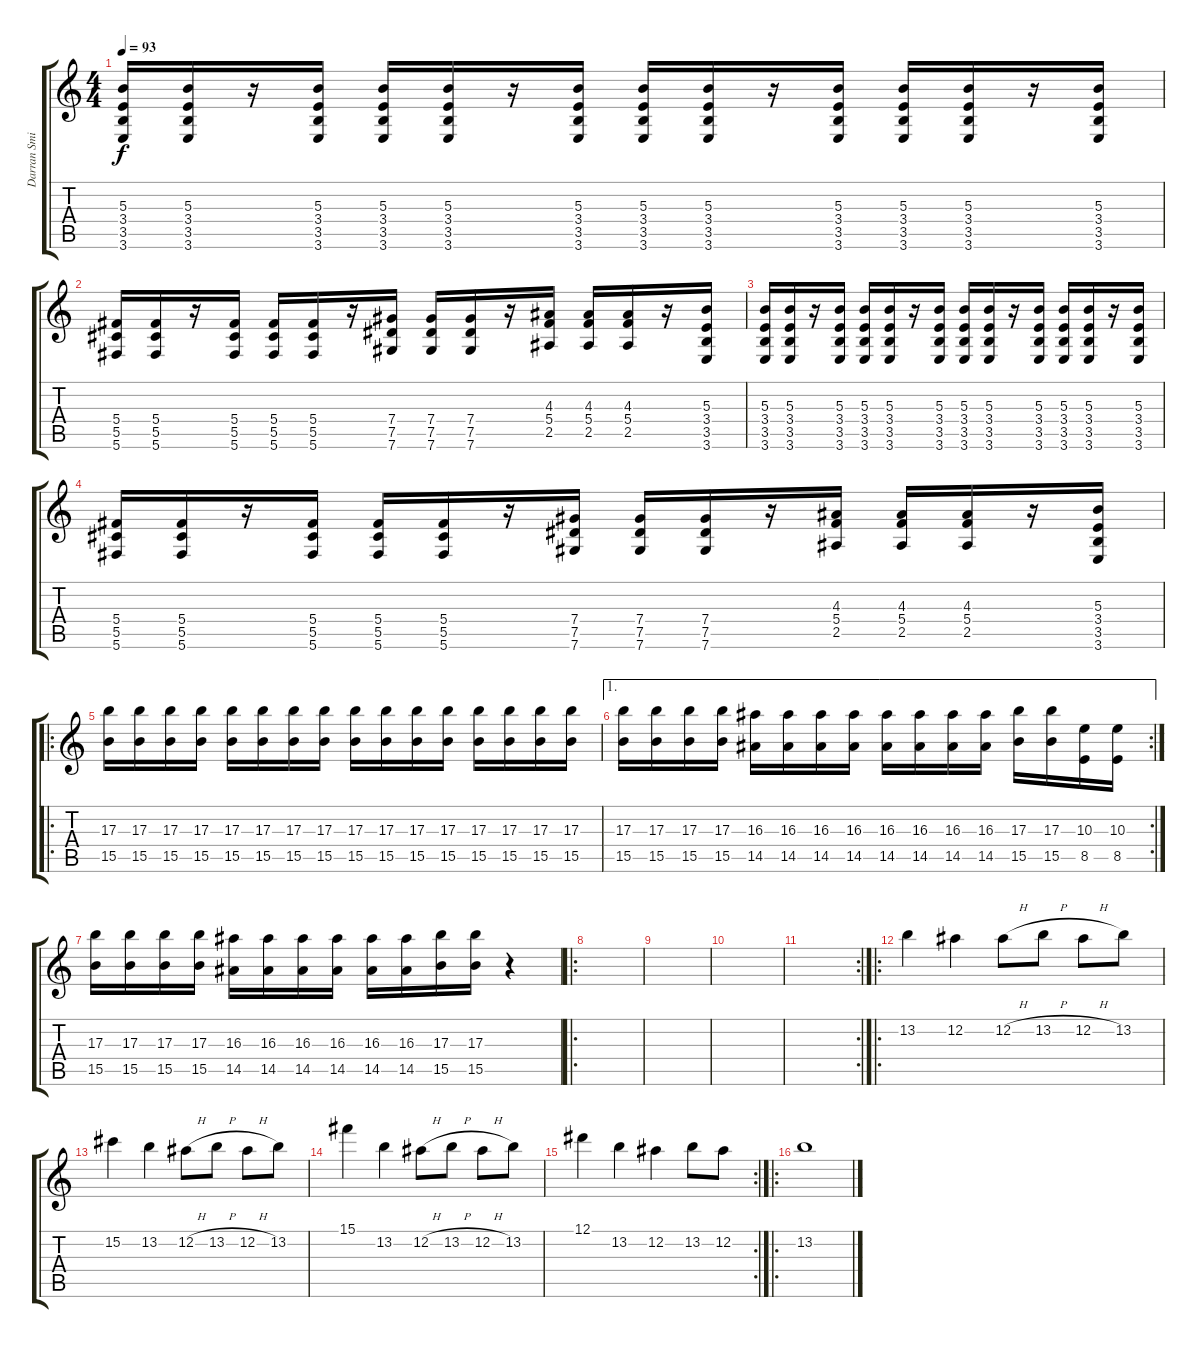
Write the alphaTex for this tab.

\track ("Darran Smith" "Darran Smi") {instrument distortionguitar}
\staff {score tabs}
\tuning (Eb4 Bb3 Gb3 Db3 Ab2 Db2) {hide}
\ts (4 4)
\tempo 93
\clef g2
\ks c
(5.3 3.4 3.5 3.6).16{dy f} (5.3 3.4 3.5 3.6).16 r.16 (5.3 3.4 3.5 3.6).16 (5.3 3.4 3.5 3.6).16 (5.3 3.4 3.5 3.6).16 r.16 (5.3 3.4 3.5 3.6).16 (5.3 3.4 3.5 3.6).16 (5.3 3.4 3.5 3.6).16 r.16 (5.3 3.4 3.5 3.6).16 (5.3 3.4 3.5 3.6).16 (5.3 3.4 3.5 3.6).16 r.16 (5.3 3.4 3.5 3.6).16 |
(5.4 5.5 5.6).16 (5.4 5.5 5.6).16 r.16 (5.4 5.5 5.6).16 (5.4 5.5 5.6).16 (5.4 5.5 5.6).16 r.16 (7.4 7.5 7.6).16 (7.4 7.5 7.6).16 (7.4 7.5 7.6).16 r.16 (4.3 5.4 2.5).16 (4.3 5.4 2.5).16 (4.3 5.4 2.5).16 r.16 (5.3 3.4 3.5 3.6).16 |
(5.3 3.4 3.5 3.6).16 (5.3 3.4 3.5 3.6).16 r.16 (5.3 3.4 3.5 3.6).16 (5.3 3.4 3.5 3.6).16 (5.3 3.4 3.5 3.6).16 r.16 (5.3 3.4 3.5 3.6).16 (5.3 3.4 3.5 3.6).16 (5.3 3.4 3.5 3.6).16 r.16 (5.3 3.4 3.5 3.6).16 (5.3 3.4 3.5 3.6).16 (5.3 3.4 3.5 3.6).16 r.16 (5.3 3.4 3.5 3.6).16 |
(5.4 5.5 5.6).16 (5.4 5.5 5.6).16 r.16 (5.4 5.5 5.6).16 (5.4 5.5 5.6).16 (5.4 5.5 5.6).16 r.16 (7.4 7.5 7.6).16 (7.4 7.5 7.6).16 (7.4 7.5 7.6).16 r.16 (4.3 5.4 2.5).16 (4.3 5.4 2.5).16 (4.3 5.4 2.5).16 r.16 (5.3 3.4 3.5 3.6).16 |
\ro
(17.3 15.5).16 (17.3 15.5).16 (17.3 15.5).16 (17.3 15.5).16 (17.3 15.5).16 (17.3 15.5).16 (17.3 15.5).16 (17.3 15.5).16 (17.3 15.5).16 (17.3 15.5).16 (17.3 15.5).16 (17.3 15.5).16 (17.3 15.5).16 (17.3 15.5).16 (17.3 15.5).16 (17.3 15.5).16 |
\ae 1
\rc 2
(17.3 15.5).16 (17.3 15.5).16 (17.3 15.5).16 (17.3 15.5).16 (16.3 14.5).16 (16.3 14.5).16 (16.3 14.5).16 (16.3 14.5).16 (16.3 14.5).16 (16.3 14.5).16 (16.3 14.5).16 (16.3 14.5).16 (17.3 15.5).16 (17.3 15.5).16 (10.3 8.5).16 (10.3 8.5).16 |
(17.3 15.5).16 (17.3 15.5).16 (17.3 15.5).16 (17.3 15.5).16 (16.3 14.5).16 (16.3 14.5).16 (16.3 14.5).16 (16.3 14.5).16 (16.3 14.5).16 (16.3 14.5).16 (17.3 15.5).16 (17.3 15.5).16 r.4 |
\ro
|
|
|
\rc 2
|
\ro
13.2.4 12.2.4 12.2{h}.8 13.2{h}.8 12.2{h}.8 13.2.8 |
15.2.4 13.2.4 12.2{h}.8 13.2{h}.8 12.2{h}.8 13.2.8 |
15.1.4 13.2.4 12.2{h}.8 13.2{h}.8 12.2{h}.8 13.2.8 |
\rc 2
12.1.4 13.2.4 12.2.4 13.2.8 12.2.8 |
\ro
13.2.1
